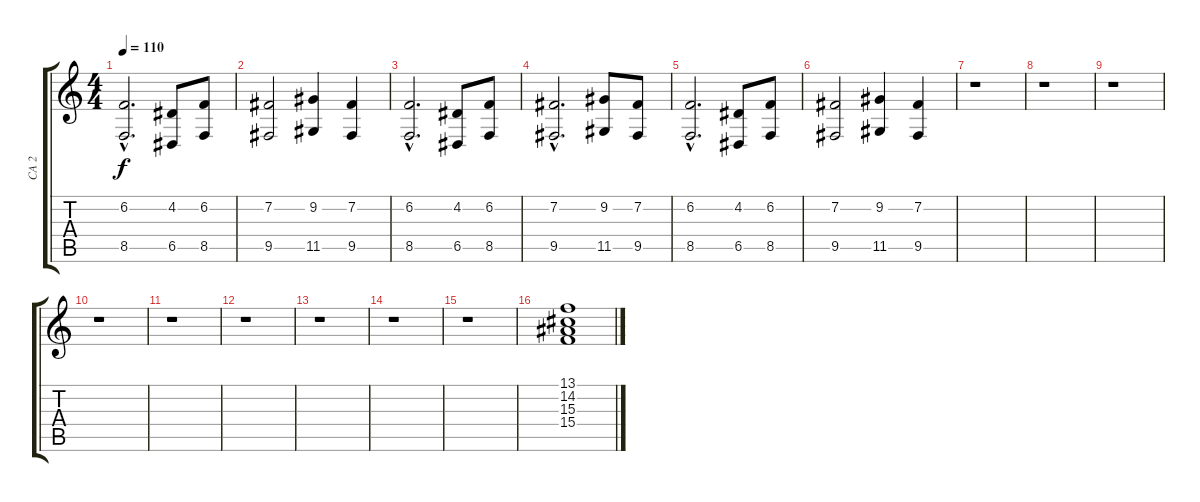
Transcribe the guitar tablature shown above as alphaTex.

\track ("CA 2" "CA 2") {instrument choiraahs}
\staff {score tabs}
\tuning (E4 B3 G3 D3 A2 E2) {hide}
\ts (4 4)
\tempo 110
\clef g2
\ks c
(6.2{hac} 8.5{hac}).2{d dy f} (4.2 6.5).8 (6.2 8.5).8 |
(7.2 9.5).2 (9.2 11.5).4 (7.2 9.5).4 |
(6.2{hac} 8.5{hac}).2{d} (4.2 6.5).8 (6.2 8.5).8 |
(7.2{hac} 9.5{hac}).2{d} (9.2 11.5).8 (7.2 9.5).8 |
(6.2{hac} 8.5{hac}).2{d} (4.2 6.5).8 (6.2 8.5).8 |
(7.2 9.5).2 (9.2 11.5).4 (7.2 9.5).4 |
\section ("" "")
r.1 |
r.1 |
r.1 |
r.1 |
r.1 |
r.1 |
r.1 |
r.1 |
r.1 |
\section ("" "")
(13.1 14.2 15.3 15.4).1{volume 9 instrument choiraahs}
